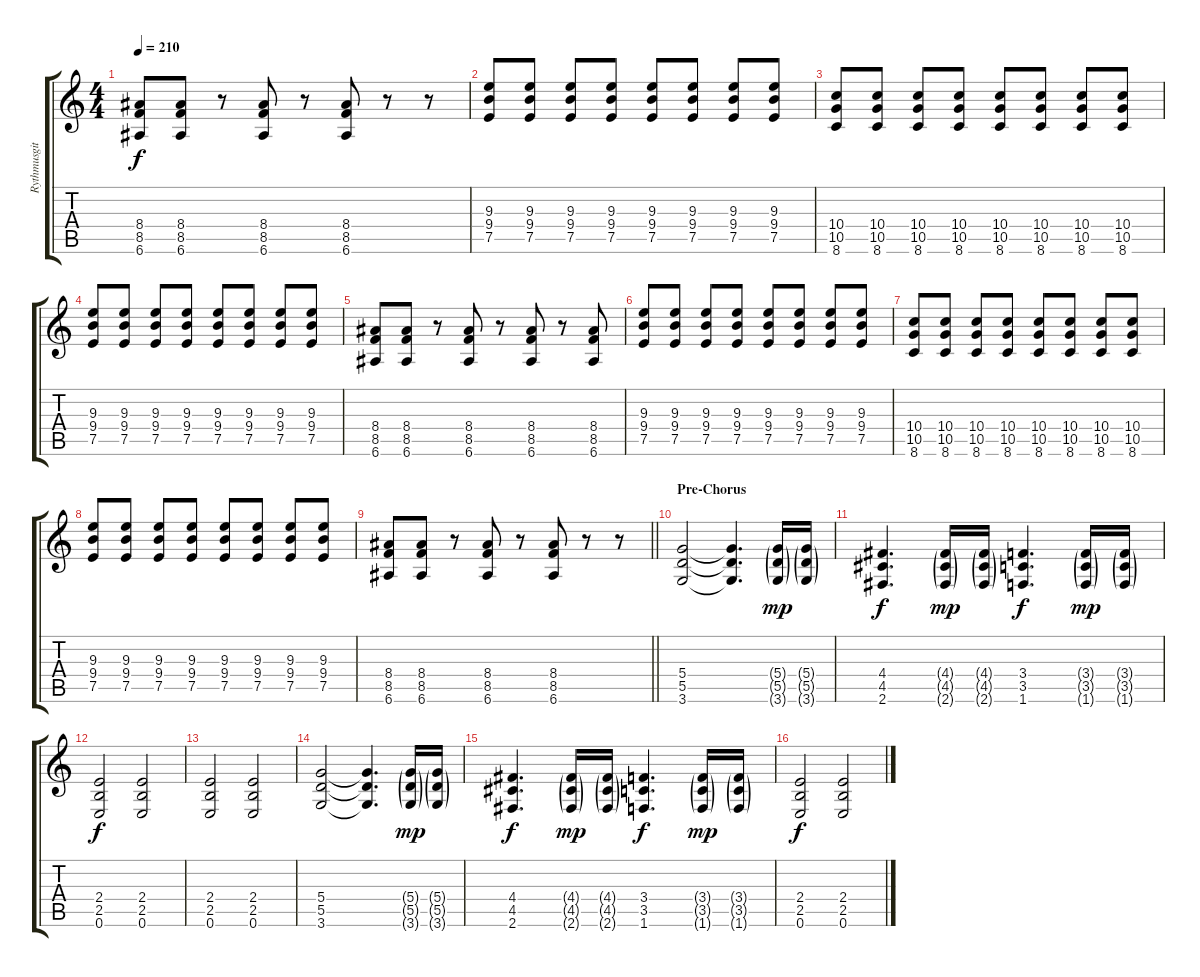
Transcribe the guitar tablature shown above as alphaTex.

\track ("Rythmusgitarre" "Rythmusgit") {instrument distortionguitar}
\staff {score tabs}
\tuning (E4 B3 G3 D3 A2 E2) {hide}
\ts (4 4)
\tempo 210
\clef g2
\ks c
(8.4 8.5 6.6).8{dy f} (8.4 8.5 6.6).8 r.8 (8.4 8.5 6.6).8 r.8 (8.4 8.5 6.6).8 r.8 r.8 |
(9.3 9.4 7.5).8 (9.3 9.4 7.5).8 (9.3 9.4 7.5).8 (9.3 9.4 7.5).8 (9.3 9.4 7.5).8 (9.3 9.4 7.5).8 (9.3 9.4 7.5).8 (9.3 9.4 7.5).8 |
(10.4 10.5 8.6).8 (10.4 10.5 8.6).8 (10.4 10.5 8.6).8 (10.4 10.5 8.6).8 (10.4 10.5 8.6).8 (10.4 10.5 8.6).8 (10.4 10.5 8.6).8 (10.4 10.5 8.6).8 |
(9.3 9.4 7.5).8 (9.3 9.4 7.5).8 (9.3 9.4 7.5).8 (9.3 9.4 7.5).8 (9.3 9.4 7.5).8 (9.3 9.4 7.5).8 (9.3 9.4 7.5).8 (9.3 9.4 7.5).8 |
(8.4 8.5 6.6).8 (8.4 8.5 6.6).8 r.8 (8.4 8.5 6.6).8 r.8 (8.4 8.5 6.6).8 r.8 (8.4 8.5 6.6).8 |
(9.3 9.4 7.5).8 (9.3 9.4 7.5).8 (9.3 9.4 7.5).8 (9.3 9.4 7.5).8 (9.3 9.4 7.5).8 (9.3 9.4 7.5).8 (9.3 9.4 7.5).8 (9.3 9.4 7.5).8 |
(10.4 10.5 8.6).8 (10.4 10.5 8.6).8 (10.4 10.5 8.6).8 (10.4 10.5 8.6).8 (10.4 10.5 8.6).8 (10.4 10.5 8.6).8 (10.4 10.5 8.6).8 (10.4 10.5 8.6).8 |
(9.3 9.4 7.5).8 (9.3 9.4 7.5).8 (9.3 9.4 7.5).8 (9.3 9.4 7.5).8 (9.3 9.4 7.5).8 (9.3 9.4 7.5).8 (9.3 9.4 7.5).8 (9.3 9.4 7.5).8 |
\barLineRight lightlight
(8.4 8.5 6.6).8 (8.4 8.5 6.6).8 r.8 (8.4 8.5 6.6).8 r.8 (8.4 8.5 6.6).8 r.8 r.8 |
\section ("" "Pre-Chorus")
(5.4 5.5 3.6).2 (5.4{t} 5.5{t} 3.6{t}).4{d} (5.4{g} 5.5{g} 3.6{g}).16{dy mp} (5.4{g} 5.5{g} 3.6{g}).16 |
(4.4 4.5 2.6).4{d dy f} (4.4{g} 4.5{g} 2.6{g}).16{dy mp} (4.4{g} 4.5{g} 2.6{g}).16 (3.4 3.5 1.6).4{d dy f} (3.4{g} 3.5{g} 1.6{g}).16{dy mp} (3.4{g} 3.5{g} 1.6{g}).16 |
(2.4 2.5 0.6).2{dy f} (2.4 2.5 0.6).2 |
(2.4 2.5 0.6).2 (2.4 2.5 0.6).2 |
(5.4 5.5 3.6).2 (5.4{t} 5.5{t} 3.6{t}).4{d} (5.4{g} 5.5{g} 3.6{g}).16{dy mp} (5.4{g} 5.5{g} 3.6{g}).16 |
(4.4 4.5 2.6).4{d dy f} (4.4{g} 4.5{g} 2.6{g}).16{dy mp} (4.4{g} 4.5{g} 2.6{g}).16 (3.4 3.5 1.6).4{d dy f} (3.4{g} 3.5{g} 1.6{g}).16{dy mp} (3.4{g} 3.5{g} 1.6{g}).16 |
(2.4 2.5 0.6).2{dy f} (2.4 2.5 0.6).2
